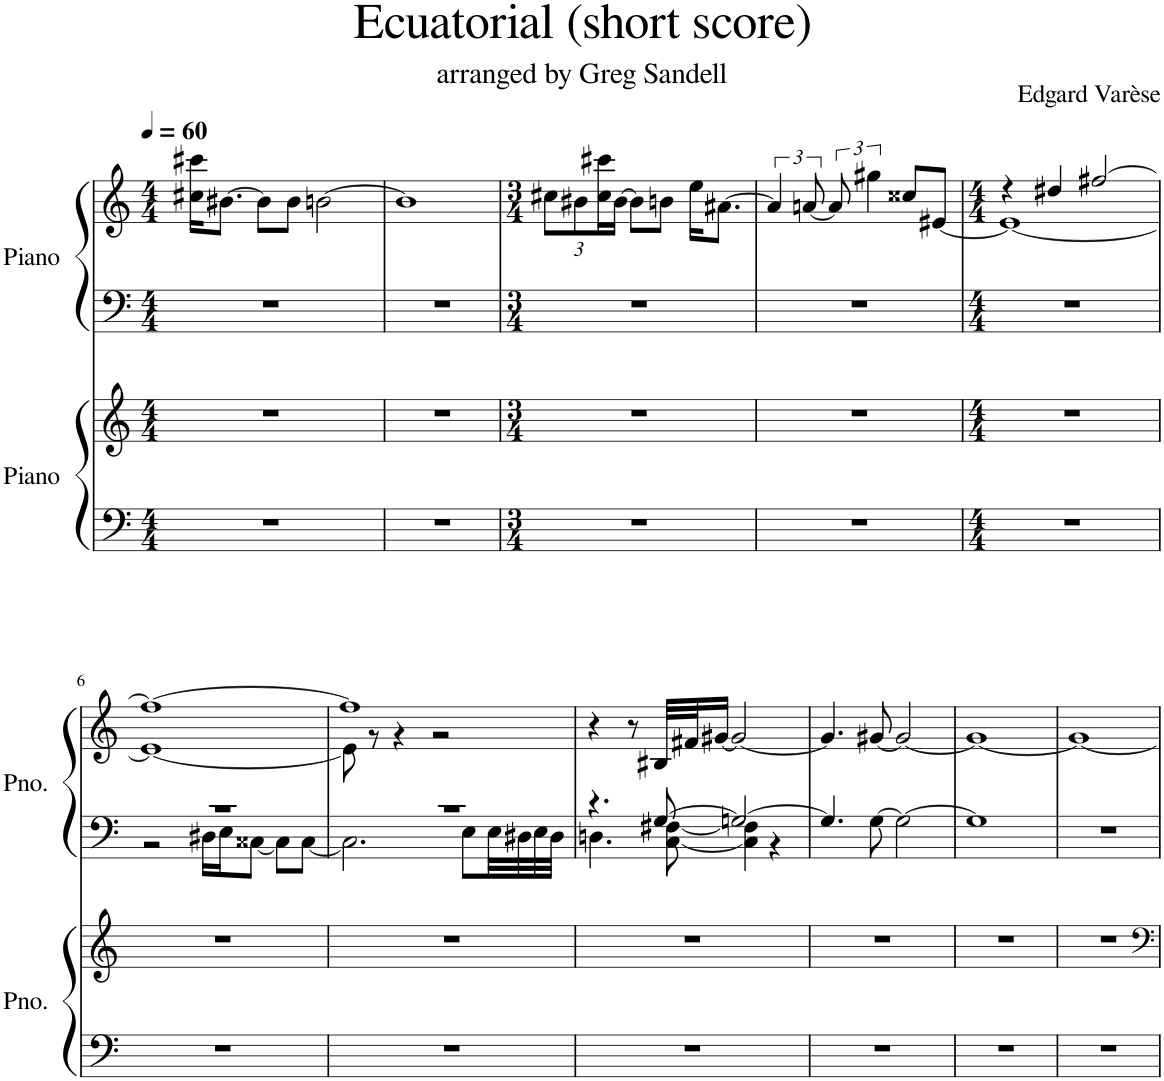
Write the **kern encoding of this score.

**kern	**kern	**kern	**kern
*part2	*part2	*part1	*part1
*staff4	*staff3	*staff2	*staff1
*I"Piano	*	*I"Piano	*
*I'Pno.	*	*I'Pno.	*
*clefF4	*clefG2	*clefF4	*clefG2
*k[]	*k[]	*k[]	*k[]
*M4/4	*M4/4	*M4/4	*M4/4
*MM60	*MM60	*MM60	*MM60
=1	=1	=1	=1
1r	1r	1r	16cc#X\ 16ccc#X\KL
.	.	.	[8.b#X\J
.	.	.	8b#\L]
.	.	.	8b#\J
.	.	.	[2bn\
=2	=2	=2	=2
1r	1r	1r	1b]
=3	=3	=3	=3
*M3/4	*M3/4	*M3/4	*M3/4
*	*	*	*Xbrackettup
2.r	2.r	2.r	12cc#X\L
.	.	.	12b#X\
.	.	.	24cc#\ 24ccc#X\L
.	.	.	[24b#\JJ
.	.	.	8b#\L]
.	.	.	8bn\J
.	.	.	16ee\KL
.	.	.	[8.a#X\J
=4	=4	=4	=4
*	*	*	*brackettup
2.r	2.r	2.r	6a#/]
.	.	.	[12an/
.	.	.	12a/]
.	.	.	6gg#X\
.	.	.	8cc##X/L
.	.	.	[<8e#X/J
=5	=5	=5	=5
*M4/4	*M4/4	*M4/4	*M4/4
*	*	*	*^
1r	1r	1r	4r	1e#_
.	.	.	4dd#X/	.
.	.	.	[2ff#X/	.
!!LO:LB:g=z	!!
=6	=6	=6	=6	=6
*	*	*^	*	*
1r	1r	1r	2r	1ff#_	1e#_
.	.	.	16D#X\LL	.	.
.	.	.	16E\J	.	.
.	.	.	[8C##X\J	.	.
.	.	.	8C##\L]	.	.
.	.	.	[8C##\J	.	.
=7	=7	=7	=7	=7	=7
1r	1r	1r	2.C##\]	1ff#]	8e#\]
.	.	.	.	.	8r
.	.	.	.	.	4r
.	.	.	.	.	2r
.	.	.	8E\L	.	.
.	.	.	32E\LL	.	.
.	.	.	32D#X\	.	.
.	.	.	32E\	.	.
.	.	.	32D#\JJJ	.	.
*	*	*	*	*v	*v
=8	=8	=8	=8	=8
1r	1r	4.r	4.Dn\	4r
.	.	.	.	8r
.	.	[8G/	[8C\ [8F#X\	32B#X/LLL
.	.	.	.	32f#X/J
.	.	.	.	[16g#X/JJ
.	.	2Gn/_	4C\] 4F#\]	2g#/_
.	.	.	4r	.
*	*	*v	*v	*
=9	=9	=9	=9
1r	1r	4.G/]	4.g#/]
.	.	[8G\	[8g#X/
.	.	2G\_	2g#/_
=10	=10	=10	=10
1r	1r	1G]	1g#_
=11	=11	=11	=11
1r	1r	1r	1g#_
=	=	=	=
*-	*-	*-	*-
